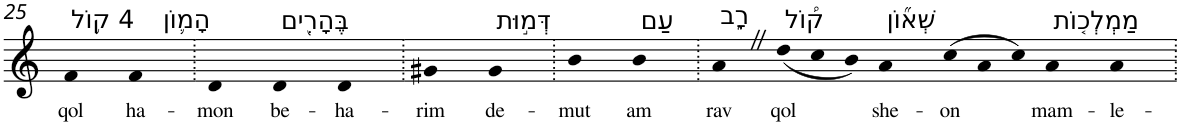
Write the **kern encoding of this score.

**kern	**text
*part1	*part1
*staff1	*staff1
*I"Piano	*
*I'Pno	*
!!LO:PB:g=z
*clefG2	*
*k[]	*
=25	=25
!LO:TX:a:t=4 ק֥וֹל	!
!	!LO:LY:b
4f	qol
!LO:TX:a:t=הָמ֛וֹן	!
!	!LO:LY:b
4f	ha-
=26.	=26.
!	!LO:LY:b
4d	-mon
!LO:TX:a:t=בֶּהָרִ֖ים	!
!	!LO:LY:b
4d	be-
!	!LO:LY:b
4d	-ha-
=27.	=27.
!	!LO:LY:b
4g#X	-rim
!LO:TX:a:t=דְּמ֣וּת	!
!	!LO:LY:b
4g#	de-
=28.	=28.
!	!LO:LY:b
4b	-mut
!LO:TX:a:t=עַם	!
!	!LO:LY:b
4b	am
=29.	=29.
!LO:TX:a:t=רָ֑ב	!
!	!LO:LY:b
4aZ	rav
*Xtuplet	*
!LO:TX:a:t=ק֠וֹל	!
!	!LO:LY:b
(<12dd	qol
12cc	.
12b)	.
!LO:TX:a:t=שְׁא֞וֹן	!
!	!LO:LY:b
4a	she-
!	!LO:LY:b
(12cc	-on
12a	.
12cc)	.
!LO:TX:a:t=מַמְלְכ֤וֹת	!
!	!LO:LY:b
4a	mam-
!	!LO:LY:b
4a	-le-
=.	=.
*-	*-
